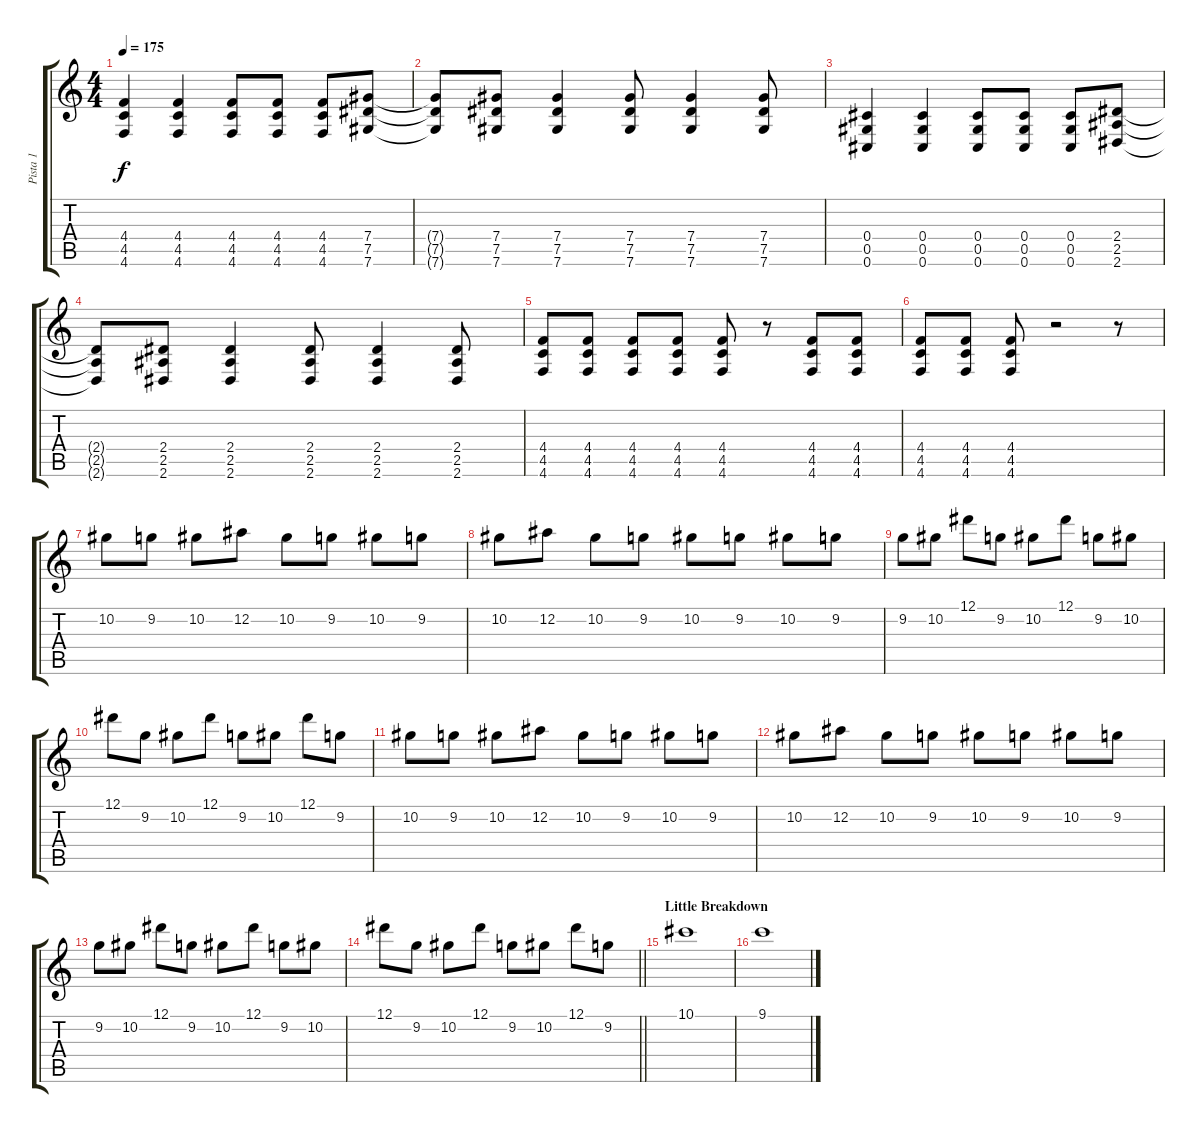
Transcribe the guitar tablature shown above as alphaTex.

\track ("Pista 1" "Pista 1") {instrument distortionguitar}
\staff {score tabs}
\tuning (Eb4 Bb3 Gb3 Db3 Ab2 Db2) {hide}
\ts (4 4)
\tempo 175
\clef g2
\ks c
(4.4 4.5 4.6).4{dy f} (4.4 4.5 4.6).4 (4.4 4.5 4.6).8 (4.4 4.5 4.6).8 (4.4 4.5 4.6).8 (7.4 7.5 7.6).8 |
(7.4{t} 7.5{t} 7.6{t}).8 (7.4 7.5 7.6).8 (7.4 7.5 7.6).4 (7.4 7.5 7.6).8 (7.4 7.5 7.6).4 (7.4 7.5 7.6).8 |
(0.4 0.5 0.6).4 (0.4 0.5 0.6).4 (0.4 0.5 0.6).8 (0.4 0.5 0.6).8 (0.4 0.5 0.6).8 (2.4 2.5 2.6).8 |
(2.4{t} 2.5{t} 2.6{t}).8 (2.4 2.5 2.6).8 (2.4 2.5 2.6).4 (2.4 2.5 2.6).8 (2.4 2.5 2.6).4 (2.4 2.5 2.6).8 |
(4.4 4.5 4.6).8 (4.4 4.5 4.6).8 (4.4 4.5 4.6).8 (4.4 4.5 4.6).8 (4.4 4.5 4.6).8 r.8 (4.4 4.5 4.6).8 (4.4 4.5 4.6).8 |
(4.4 4.5 4.6).8 (4.4 4.5 4.6).8 (4.4 4.5 4.6).8 r.2 r.8 |
10.2.8 9.2.8 10.2.8 12.2.8 10.2.8 9.2.8 10.2.8 9.2.8 |
10.2.8 12.2.8 10.2.8 9.2.8 10.2.8 9.2.8 10.2.8 9.2.8 |
9.2.8 10.2.8 12.1.8 9.2.8 10.2.8 12.1.8 9.2.8 10.2.8 |
12.1.8 9.2.8 10.2.8 12.1.8 9.2.8 10.2.8 12.1.8 9.2.8 |
10.2.8 9.2.8 10.2.8 12.2.8 10.2.8 9.2.8 10.2.8 9.2.8 |
10.2.8 12.2.8 10.2.8 9.2.8 10.2.8 9.2.8 10.2.8 9.2.8 |
9.2.8 10.2.8 12.1.8 9.2.8 10.2.8 12.1.8 9.2.8 10.2.8 |
\barLineRight lightlight
12.1.8 9.2.8 10.2.8 12.1.8 9.2.8 10.2.8 12.1.8 9.2.8 |
\section ("" "Little Breakdown")
10.1.1 |
9.1.1
